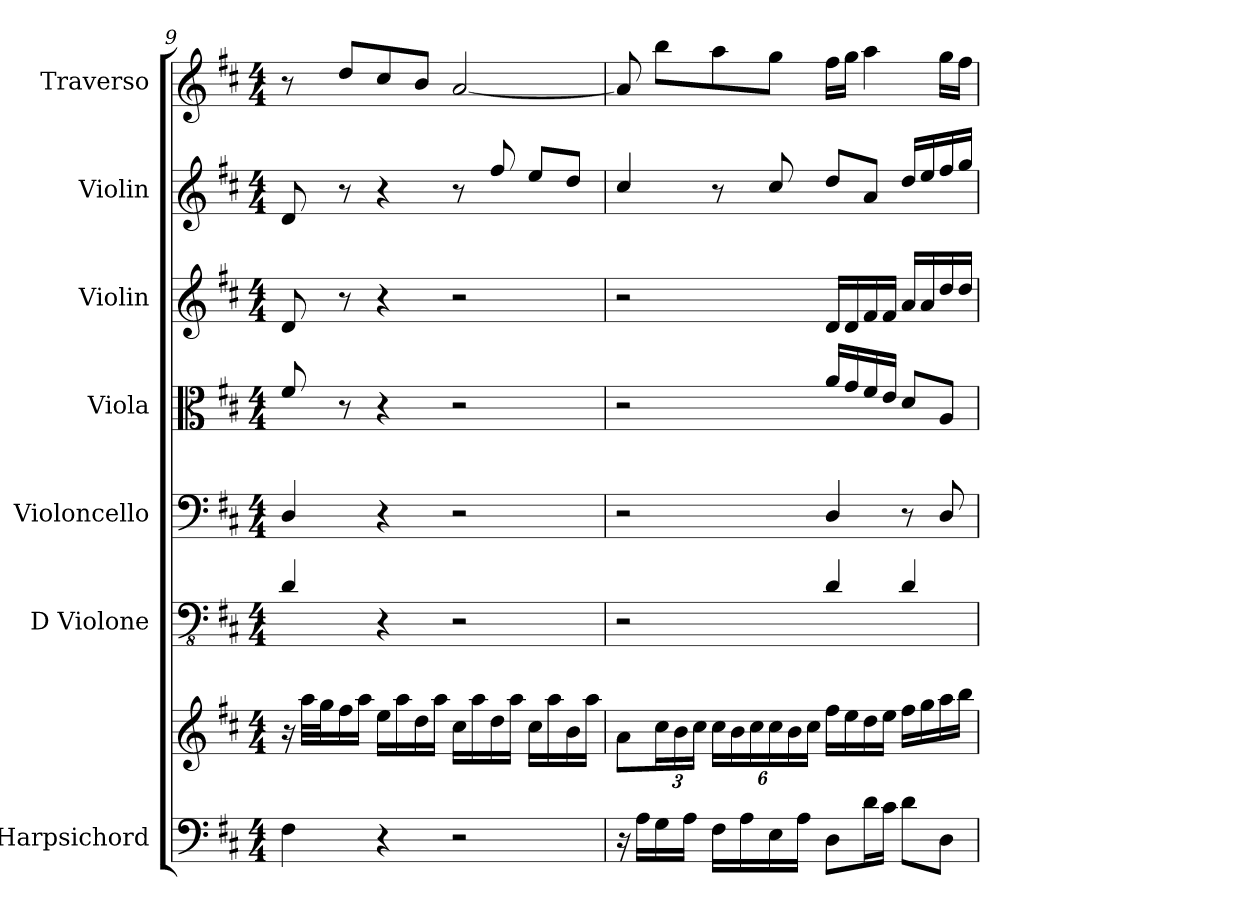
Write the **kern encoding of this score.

**kern	**kern	**kern	**kern	**kern	**kern	**kern	**kern
*part7	*part7	*part6	*part5	*part4	*part3	*part2	*part1
*staff8	*staff7	*staff6	*staff5	*staff4	*staff3	*staff2	*staff1
*I"Harpsichord	*	*I"D Violone	*I"Violoncello	*I"Viola	*I"Violin	*I"Violin	*I"Traverso
*I'Hch.	*	*I'D Vne.	*I'Vc.	*I'Vla.	*I'Vln.	*I'Vln.	*I'Trv.
!!LO:PB:g=z
*clefF4	*clefG2	*clefFv4	*clefF4	*clefC3	*clefG2	*clefG2	*clefG2
*	*	*ITrd7c12	*	*	*	*	*
*k[f#c#]	*k[f#c#]	*k[f#c#]	*k[f#c#]	*k[f#c#]	*k[f#c#]	*k[f#c#]	*k[f#c#]
*M4/4	*M4/4	*M4/4	*M4/4	*M4/4	*M4/4	*M4/4	*M4/4
=9	=9	=9	=9	=9	=9	=9	=9
4F#\	16r	4DD/	4D/	8f#/	8d/	8d/	8r
.	32aa\LLL	.	.	.	.	.	.
.	32gg\J	.	.	.	.	.	.
.	16ff#\	.	.	8r	8r	8r	8dd/L
.	16aa\JJ	.	.	.	.	.	.
4r	16ee\LL	4r	4r	4r	4r	4r	8cc#/
.	16aa\	.	.	.	.	.	.
.	16dd\	.	.	.	.	.	8b/J
.	16aa\JJ	.	.	.	.	.	.
2r	16cc#\LL	2r	2r	2r	2r	8r	[2a/
.	16aa\	.	.	.	.	.	.
.	16dd\	.	.	.	.	8ff#/	.
.	16aa\JJ	.	.	.	.	.	.
.	16cc#\LL	.	.	.	.	8ee/L	.
.	16aa\	.	.	.	.	.	.
.	16b\	.	.	.	.	8dd/J	.
.	16aa\JJ	.	.	.	.	.	.
=10	=10	=10	=10	=10	=10	=10	=10
16r	8a\L	2r	2r	2r	2r	4cc#/	8a/]
16A\LL	.	.	.	.	.	.	.
*	*Xbrackettup	*	*	*	*	*	*
16G\	24cc#\L	.	.	.	.	.	8bb\L
.	24b\	.	.	.	.	.	.
16A\JJ	.	.	.	.	.	.	.
.	24cc#\JJ	.	.	.	.	.	.
16F#\LL	24cc#\LL	.	.	.	.	8r	8aa\
.	24b\	.	.	.	.	.	.
16A\	.	.	.	.	.	.	.
.	24cc#\	.	.	.	.	.	.
16E\	24cc#\	.	.	.	.	8cc#/	8gg\J
.	24b\	.	.	.	.	.	.
16A\JJ	.	.	.	.	.	.	.
.	24cc#\JJ	.	.	.	.	.	.
8D\L	16ff#\LL	4DD/	4D/	16a/LL	16d/LL	8dd/L	16ff#\LL
.	16ee\	.	.	16g/	16d/	.	16gg\JJ
16d\L	16dd\	.	.	16f#/	16f#/	8a/J	4aa\
16c#\JJ	16ee\JJ	.	.	16e/JJ	16f#/JJ	.	.
8d\L	16ff#\LL	4DD/	8r	8d/L	16a/LL	16dd/LL	.
.	16gg\	.	.	.	16a/	16ee/	.
8D\J	16aa\	.	8D/	8A/J	16dd/	16ff#/	16gg\LL
.	16bb\JJ	.	.	.	16dd/JJ	16gg/JJ	16ff#\JJ
=	=	=	=	=	=	=	=
*-	*-	*-	*-	*-	*-	*-	*-
